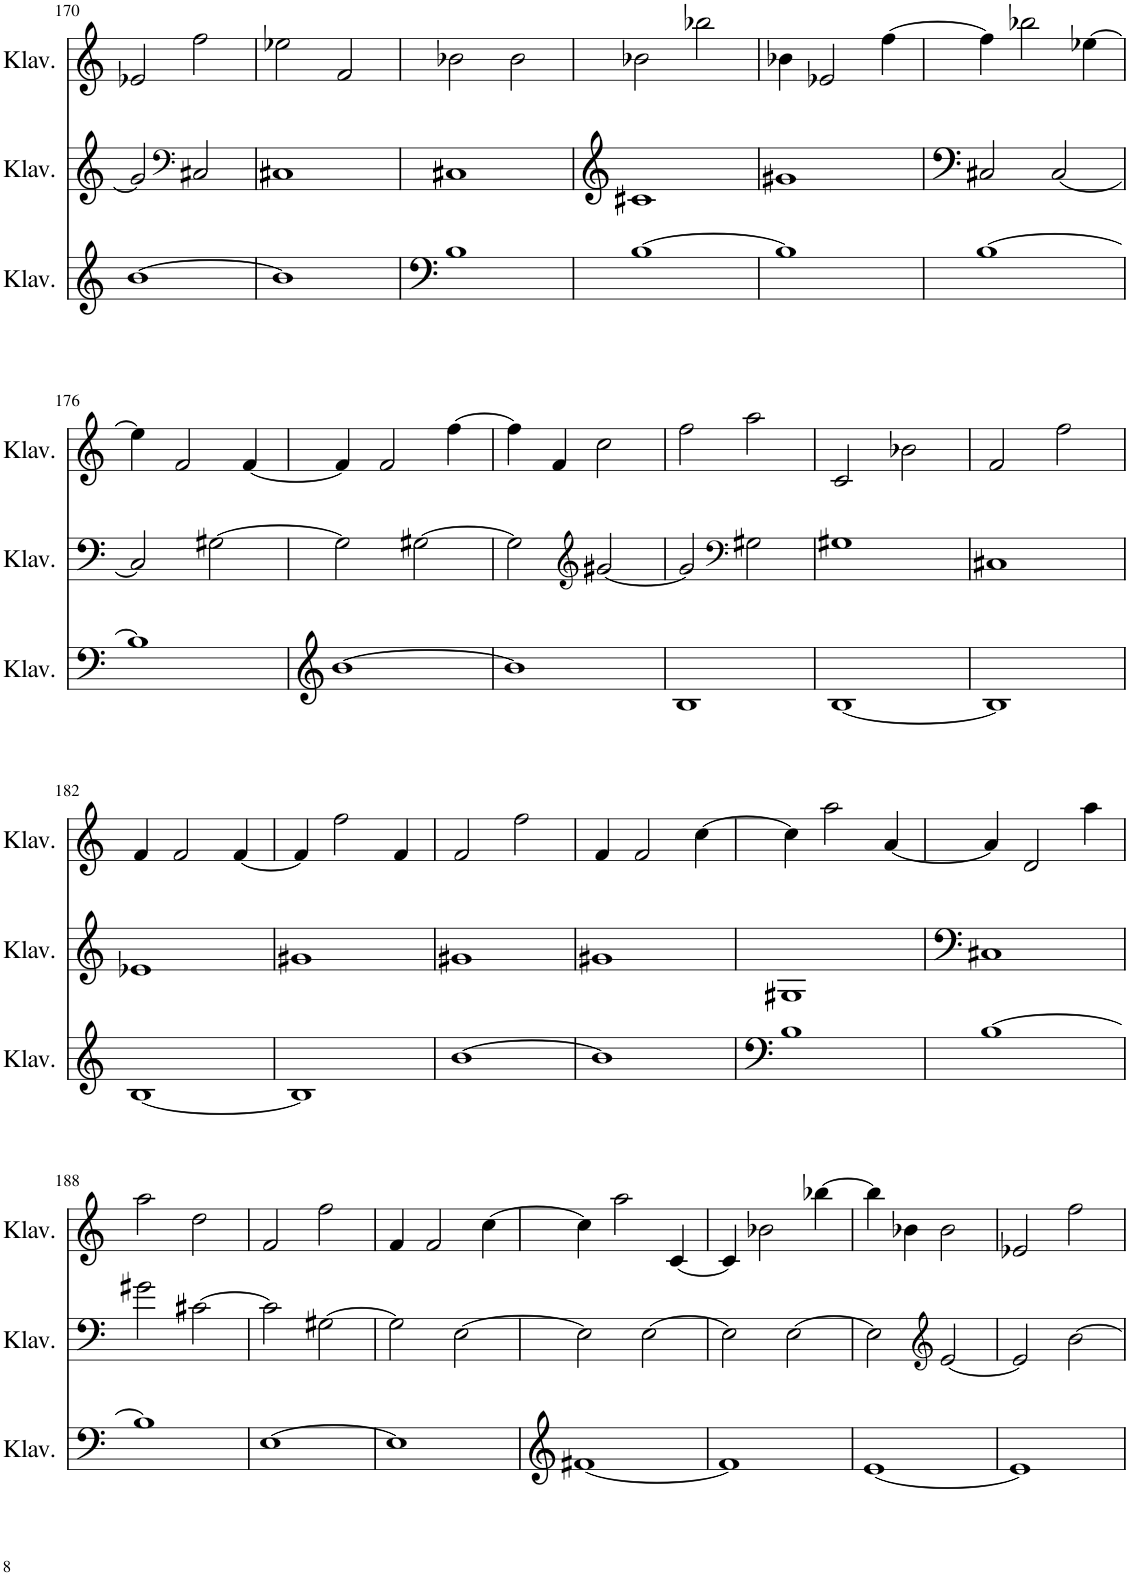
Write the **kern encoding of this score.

**kern	**kern	**kern
*part3	*part2	*part1
*staff3	*staff2	*staff1
*I"Klavier	*I"Klavier	*I"Klavier
*I'Klav.	*I'Klav.	*I'Klav.
!!LO:PB:g=z
*clefG2	*clefG2	*clefG2
*k[]	*k[]	*k[]
*M4/4	*M4/4	*M4/4
=170	=170	=170
[1b	2g#/]	2e-X/
*	*clefF4	*
.	2C#X/	2ff\
=171	=171	=171
1b]	1C#X	2ee-X\
.	.	2f/
=172	=172	=172
1B	1C#X	2b-X\
.	.	2b-\
=173	=173	=173
[1B	1c#X	2b-X\
.	.	2bb-X\
=174	=174	=174
1B]	1g#X	4b-X\
.	.	2e-X/
.	.	[4ff\
=175	=175	=175
[1B	2C#X/	4ff\]
.	.	2bb-X\
.	[2C#/	.
.	.	[4ee-X\
!!LO:LB:g=z
=176	=176	=176
1B]	2C#/]	4ee-\]
.	.	2f/
.	[2G#X\	.
.	.	[4f/
=177	=177	=177
[1b	2G#\]	4f/]
.	.	2f/
.	[2G#X\	.
.	.	[4ff\
=178	=178	=178
1b]	2G#\]	4ff\]
.	.	4f/
*	*clefG2	*
.	[2g#X/	2cc\
=179	=179	=179
1B	2g#/]	2ff\
*	*clefF4	*
.	2G#X\	2aa\
=180	=180	=180
[1B	1G#X	2c/
.	.	2b-X\
=181	=181	=181
1B]	1C#X	2f/
.	.	2ff\
!!LO:LB:g=z
=182	=182	=182
[1B	1e-X	4f/
.	.	2f/
.	.	[4f/
=183	=183	=183
1B]	1g#X	4f/]
.	.	2ff\
.	.	4f/
=184	=184	=184
[1b	1g#X	2f/
.	.	2ff\
=185	=185	=185
1b]	1g#X	4f/
.	.	2f/
.	.	[4cc\
=186	=186	=186
1B	1G#X	4cc\]
.	.	2aa\
.	.	[4a/
=187	=187	=187
[1B	1C#X	4a/]
.	.	2d/
.	.	4aa\
!!LO:LB:g=z
=188	=188	=188
1B]	2g#X\	2aa\
.	[2c#X\	2dd\
=189	=189	=189
[1E	2c#\]	2f/
.	[2G#X\	2ff\
=190	=190	=190
1E]	2G#\]	4f/
.	.	2f/
.	[2E\	.
.	.	[4cc\
=191	=191	=191
[1f#X	2E\]	4cc\]
.	.	2aa\
.	[2E\	.
.	.	[4c/
=192	=192	=192
1f#]	2E\]	4c/]
.	.	2b-X\
.	[2E\	.
.	.	[4bb-X\
=193	=193	=193
[1e	2E\]	4bb-\]
.	.	4b-X\
*	*clefG2	*
.	[2e/	2b-\
=194	=194	=194
1e]	2e/]	2e-X/
.	[2b\	2ff\
=	=	=
*-	*-	*-
